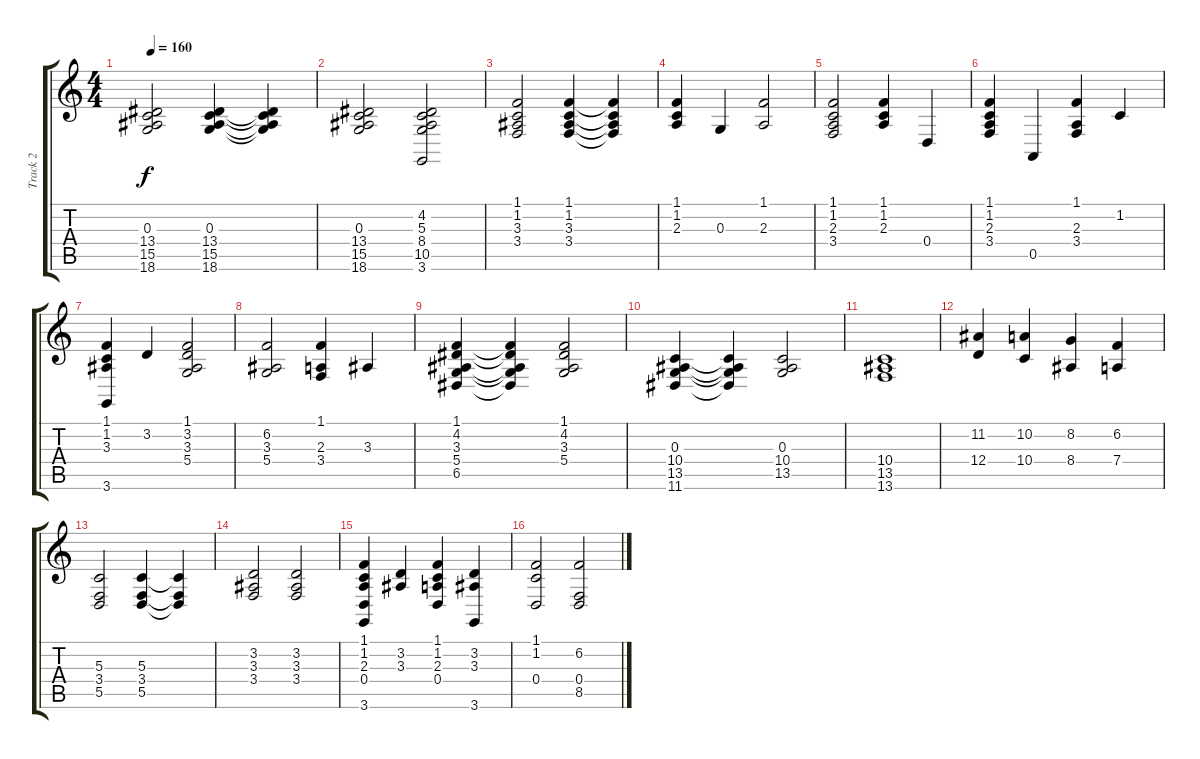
\track ("Track 2" "Track 2") {instrument electricpiano1}
\staff {score tabs}
\tuning (E4 B3 G3 D3 A2 E2) {hide}
\ts (4 4)
\tempo 160
\clef g2
\ks c
(0.3 13.4 15.5 18.6).2{dy f} (0.3 13.4 15.5 18.6).4 (0.3{t} 13.4{t} 15.5{t} 18.6{t}).4 |
(0.3 13.4 15.5 18.6).2 (4.2 5.3 8.4 10.5 3.6).2 |
(1.1 1.2 3.3 3.4).2 (1.1 1.2 3.3 3.4).4 (1.1{t} 1.2{t} 3.3{t} 3.4{t}).4 |
(1.1 1.2 2.3).4 0.3.4 (1.1 2.3).2 |
(1.1 1.2 2.3 3.4).2 (1.1 1.2 2.3).4 0.4.4 |
(1.1 1.2 2.3 3.4).4 0.5.4 (1.1 2.3 3.4).4 1.2.4 |
(1.1 1.2 3.3 3.6).4 3.2.4 (1.1 3.2 3.3 5.4).2 |
(6.2 3.3 5.4).2 (1.1 2.3 3.4).4 3.3.4 |
(1.1 4.2 3.3 5.4 6.5).4 (1.1{t} 4.2{t} 3.3{t} 5.4{t} 6.5{t}).4 (1.1 4.2 3.3 5.4).2 |
(0.3 10.4 13.5 11.6).4 (0.3{t} 10.4{t} 13.5{t} 11.6{t}).4 (0.3 10.4 13.5).2 |
(10.4 13.5 13.6).1 |
(11.2 12.4).4 (10.2 10.4).4 (8.2 8.4).4 (6.2 7.4).4 |
(5.3 3.4 5.5).2 (5.3 3.4 5.5).4 (5.3{t} 3.4{t} 5.5{t}).4 |
(3.2 3.3 3.4).2 (3.2 3.3 3.4).2 |
(1.1 1.2 2.3 0.4 3.6).4 (3.2 3.3).4 (1.1 1.2 2.3 0.4).4 (3.2 3.3 3.6).4 |
(1.1 1.2 0.4).2 (6.2 0.4 8.5).2
